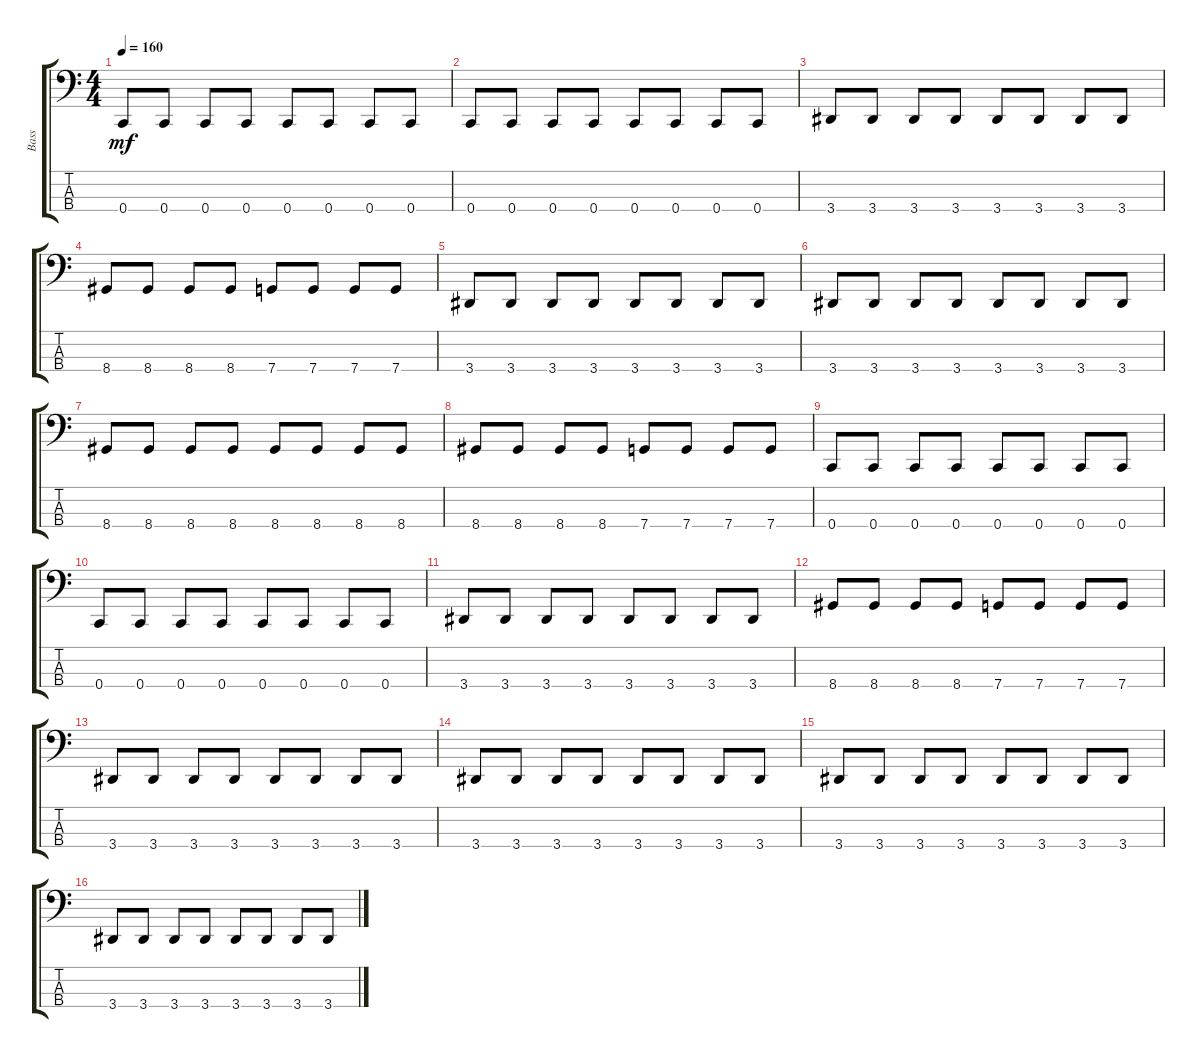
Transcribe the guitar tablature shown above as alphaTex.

\track ("Bass" "Bass") {instrument electricbasspick}
\staff {score tabs}
\tuning (F2 C2 G1 C1) {hide}
\ts (4 4)
\tempo 160
\clef f4
\ks c
0.4.8{dy mf} 0.4.8 0.4.8 0.4.8 0.4.8 0.4.8 0.4.8 0.4.8 |
0.4.8 0.4.8 0.4.8 0.4.8 0.4.8 0.4.8 0.4.8 0.4.8 |
3.4.8 3.4.8 3.4.8 3.4.8 3.4.8 3.4.8 3.4.8 3.4.8 |
8.4.8 8.4.8 8.4.8 8.4.8 7.4.8 7.4.8 7.4.8 7.4.8 |
3.4.8 3.4.8 3.4.8 3.4.8 3.4.8 3.4.8 3.4.8 3.4.8 |
3.4.8 3.4.8 3.4.8 3.4.8 3.4.8 3.4.8 3.4.8 3.4.8 |
8.4.8 8.4.8 8.4.8 8.4.8 8.4.8 8.4.8 8.4.8 8.4.8 |
8.4.8 8.4.8 8.4.8 8.4.8 7.4.8 7.4.8 7.4.8 7.4.8 |
0.4.8 0.4.8 0.4.8 0.4.8 0.4.8 0.4.8 0.4.8 0.4.8 |
0.4.8 0.4.8 0.4.8 0.4.8 0.4.8 0.4.8 0.4.8 0.4.8 |
3.4.8 3.4.8 3.4.8 3.4.8 3.4.8 3.4.8 3.4.8 3.4.8 |
8.4.8 8.4.8 8.4.8 8.4.8 7.4.8 7.4.8 7.4.8 7.4.8 |
3.4.8 3.4.8 3.4.8 3.4.8 3.4.8 3.4.8 3.4.8 3.4.8 |
3.4.8 3.4.8 3.4.8 3.4.8 3.4.8 3.4.8 3.4.8 3.4.8 |
3.4.8 3.4.8 3.4.8 3.4.8 3.4.8 3.4.8 3.4.8 3.4.8 |
3.4.8 3.4.8 3.4.8 3.4.8 3.4.8 3.4.8 3.4.8 3.4.8
